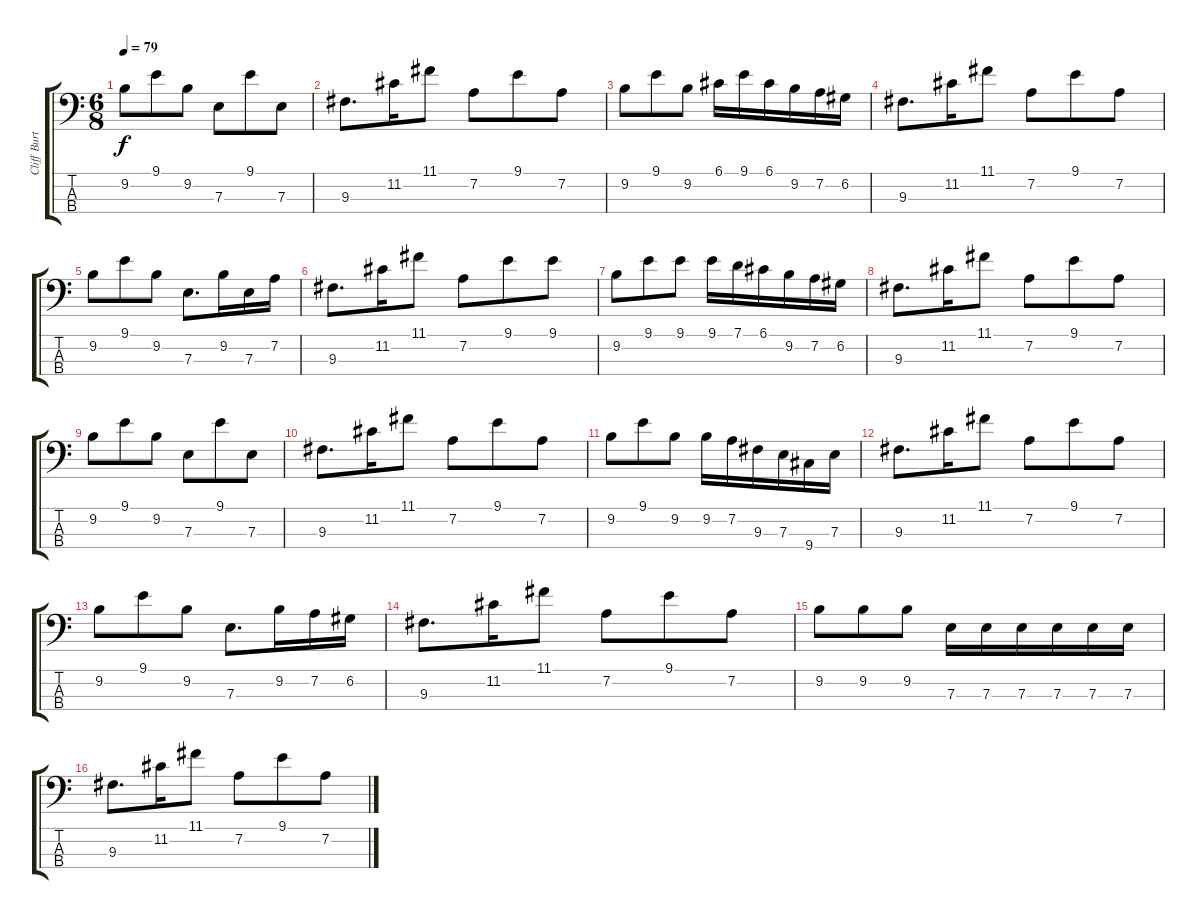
\track ("Cliff Burton (Bass)" "Cliff Burt") {instrument acousticguitarsteel}
\staff {score tabs}
\tuning (G2 D2 A1 E1) {hide}
\ts (6 8)
\tempo 79
\clef f4
\ks c
9.2.8{dy f} 9.1.8 9.2.8 7.3.8 9.1.8 7.3.8 |
9.3.8{d} 11.2.16 11.1.8 7.2.8 9.1.8 7.2.8 |
9.2.8 9.1.8 9.2.8 6.1.16 9.1.16 6.1.16 9.2.16 7.2.16 6.2.16 |
9.3.8{d} 11.2.16 11.1.8 7.2.8 9.1.8 7.2.8 |
9.2.8 9.1.8 9.2.8 7.3.8{d} 9.2.16 7.3.16 7.2.16 |
9.3.8{d} 11.2.16 11.1.8 7.2.8 9.1.8 9.1.8 |
9.2.8 9.1.8 9.1.8 9.1.16 7.1.16 6.1.16 9.2.16 7.2.16 6.2.16 |
9.3.8{d} 11.2.16 11.1.8 7.2.8 9.1.8 7.2.8 |
9.2.8 9.1.8 9.2.8 7.3.8 9.1.8 7.3.8 |
9.3.8{d} 11.2.16 11.1.8 7.2.8 9.1.8 7.2.8 |
9.2.8 9.1.8 9.2.8 9.2.16 7.2.16 9.3.16 7.3.16 9.4.16 7.3.16 |
9.3.8{d} 11.2.16 11.1.8 7.2.8 9.1.8 7.2.8 |
9.2.8 9.1.8 9.2.8 7.3.8{d} 9.2.16 7.2.16 6.2.16 |
9.3.8{d} 11.2.16 11.1.8 7.2.8 9.1.8 7.2.8 |
9.2.8 9.2.8 9.2.8 7.3.16 7.3.16 7.3.16 7.3.16 7.3.16 7.3.16 |
9.3.8{d} 11.2.16 11.1.8 7.2.8 9.1.8 7.2.8
